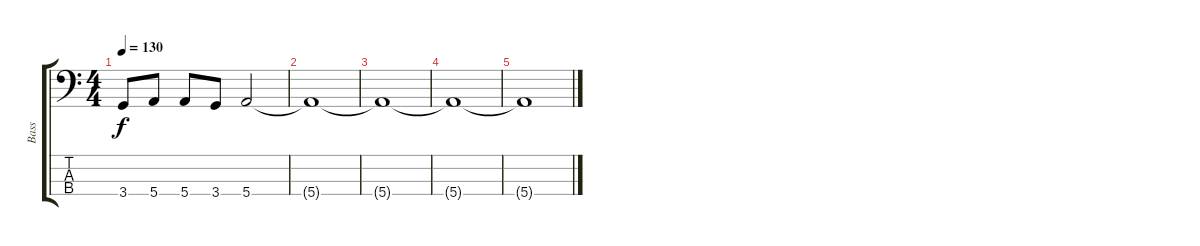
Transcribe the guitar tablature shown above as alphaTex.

\track ("Bass" "Bass") {instrument electricbassfinger}
\staff {score tabs}
\tuning (G2 D2 A1 E1) {hide}
\ts (4 4)
\tempo 130
\clef f4
\ks c
3.4.8{dy f} 5.4.8 5.4.8 3.4.8 5.4.2 |
5.4{t}.1 |
5.4{t}.1 |
5.4{t}.1 |
5.4{t}.1
